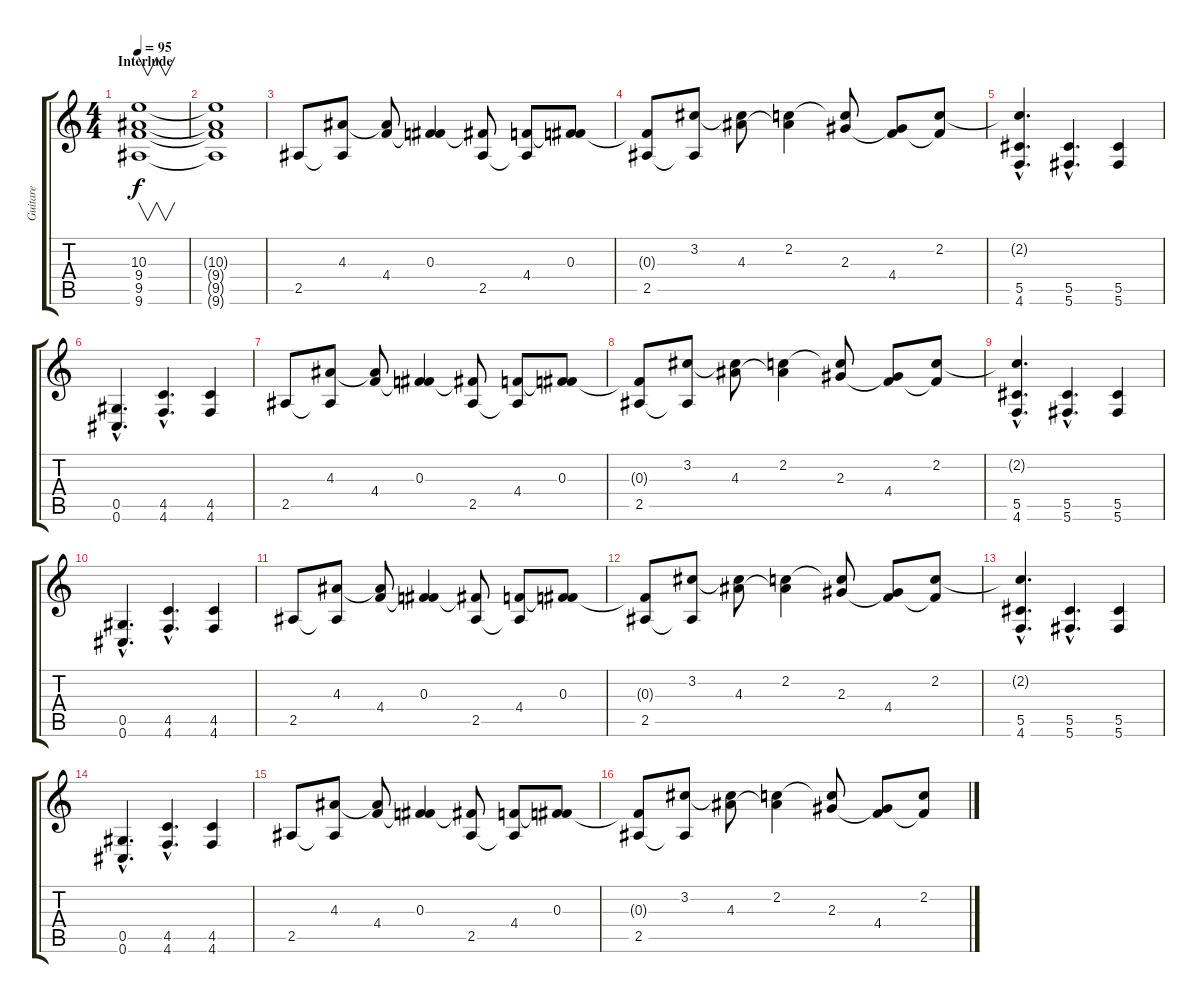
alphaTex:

\track ("Guitare" "Guitare") {instrument overdrivenguitar}
\staff {score tabs}
\tuning (Eb4 Bb3 Gb3 Db3 Ab2 Db2) {hide}
\ts (4 4)
\section ("" "Interlude")
\tempo 95
\clef g2
\ks c
(10.3 9.4 9.5 9.6).1{v dy f} |
(10.3{t} 9.4{t} 9.5{t} 9.6{t}).1 |
2.5.8 (4.3 2.5{t}).8 (4.3{t} 4.4).8 (0.3 4.4{t}).4 (0.3{t} 2.5).8 (4.4 2.5{t}).8 (0.3 4.4{t}).8 |
(0.3{t} 2.5).8 (3.2 2.5{t}).8 (3.2{t} 4.3).8 (2.2 4.3{t}).4 (2.2{t} 2.3).8 (2.3{t} 4.4).8 (2.2 4.4{t}).8 |
(2.2{hac t} 5.5{hac} 4.6{hac}).4{d} (5.5{hac} 5.6{hac}).4{d} (5.5 5.6).4 |
(0.5{hac} 0.6{hac}).4{d} (4.5{hac} 4.6{hac}).4{d} (4.5 4.6).4 |
2.5.8 (4.3 2.5{t}).8 (4.3{t} 4.4).8 (0.3 4.4{t}).4 (0.3{t} 2.5).8 (4.4 2.5{t}).8 (0.3 4.4{t}).8 |
(0.3{t} 2.5).8 (3.2 2.5{t}).8 (3.2{t} 4.3).8 (2.2 4.3{t}).4 (2.2{t} 2.3).8 (2.3{t} 4.4).8 (2.2 4.4{t}).8 |
(2.2{hac t} 5.5{hac} 4.6{hac}).4{d} (5.5{hac} 5.6{hac}).4{d} (5.5 5.6).4 |
(0.5{hac} 0.6{hac}).4{d} (4.5{hac} 4.6{hac}).4{d} (4.5 4.6).4 |
2.5.8 (4.3 2.5{t}).8 (4.3{t} 4.4).8 (0.3 4.4{t}).4 (0.3{t} 2.5).8 (4.4 2.5{t}).8 (0.3 4.4{t}).8 |
(0.3{t} 2.5).8 (3.2 2.5{t}).8 (3.2{t} 4.3).8 (2.2 4.3{t}).4 (2.2{t} 2.3).8 (2.3{t} 4.4).8 (2.2 4.4{t}).8 |
(2.2{hac t} 5.5{hac} 4.6{hac}).4{d} (5.5{hac} 5.6{hac}).4{d} (5.5 5.6).4 |
(0.5{hac} 0.6{hac}).4{d} (4.5{hac} 4.6{hac}).4{d} (4.5 4.6).4 |
2.5.8 (4.3 2.5{t}).8 (4.3{t} 4.4).8 (0.3 4.4{t}).4 (0.3{t} 2.5).8 (4.4 2.5{t}).8 (0.3 4.4{t}).8 |
(0.3{t} 2.5).8 (3.2 2.5{t}).8 (3.2{t} 4.3).8 (2.2 4.3{t}).4 (2.2{t} 2.3).8 (2.3{t} 4.4).8 (2.2 4.4{t}).8
